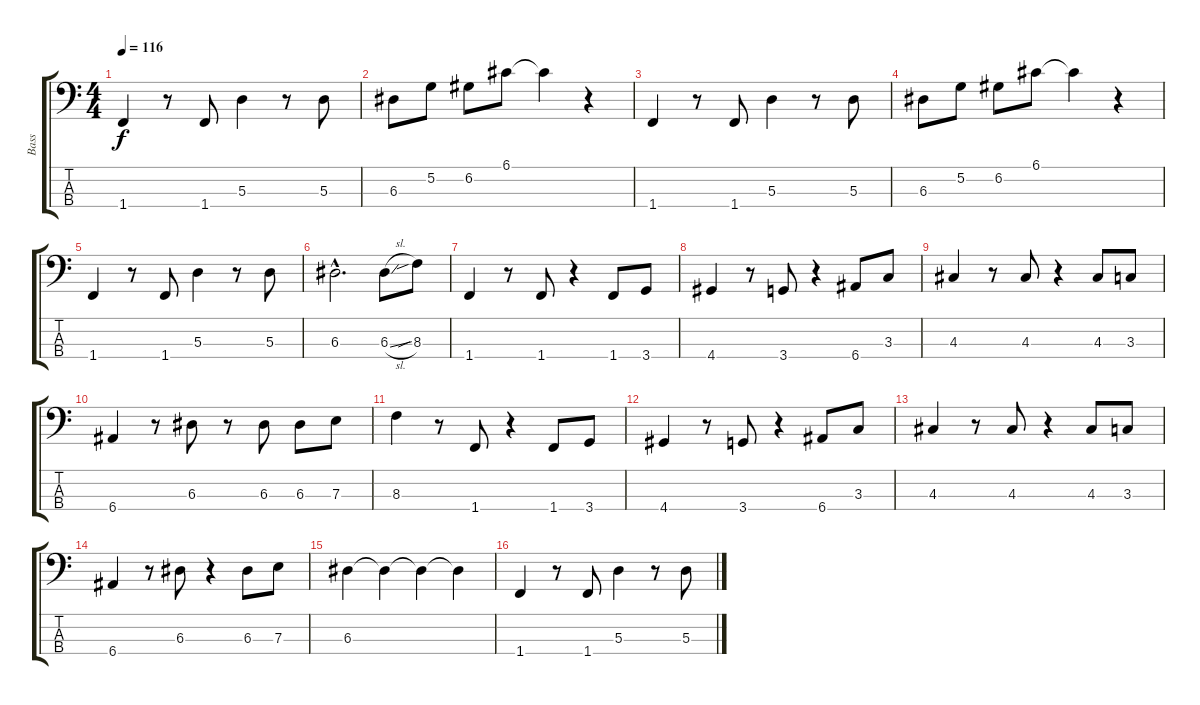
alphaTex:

\track ("Bass" "Bass") {instrument acousticguitarnylon}
\staff {score tabs}
\tuning (G2 D2 A1 E1) {hide}
\ts (4 4)
\tempo 116
\clef f4
\ks c
1.4.4{dy f} r.8 1.4.8 5.3.4 r.8 5.3.8 |
6.3.8 5.2.8 6.2.8 6.1.8 6.1{t}.4 r.4 |
1.4.4 r.8 1.4.8 5.3.4 r.8 5.3.8 |
6.3.8 5.2.8 6.2.8 6.1.8 6.1{t}.4 r.4 |
1.4.4 r.8 1.4.8 5.3.4 r.8 5.3.8 |
6.3{hac}.2{d} 6.3{sl}.8 8.3{sib}.8 |
1.4.4 r.8 1.4.8 r.4 1.4.8 3.4.8 |
4.4.4 r.8 3.4.8 r.4 6.4.8 3.3.8 |
4.3.4 r.8 4.3.8 r.4 4.3.8 3.3.8 |
6.4.4 r.8 6.3.8 r.8 6.3.8 6.3.8 7.3.8 |
8.3.4 r.8 1.4.8 r.4 1.4.8 3.4.8 |
4.4.4 r.8 3.4.8 r.4 6.4.8 3.3.8 |
4.3.4 r.8 4.3.8 r.4 4.3.8 3.3.8 |
6.4.4 r.8 6.3.8 r.4 6.3.8 7.3.8 |
6.3.4 6.3{t}.4 6.3{t}.4 6.3{t}.4 |
1.4.4 r.8 1.4.8 5.3.4 r.8 5.3.8
